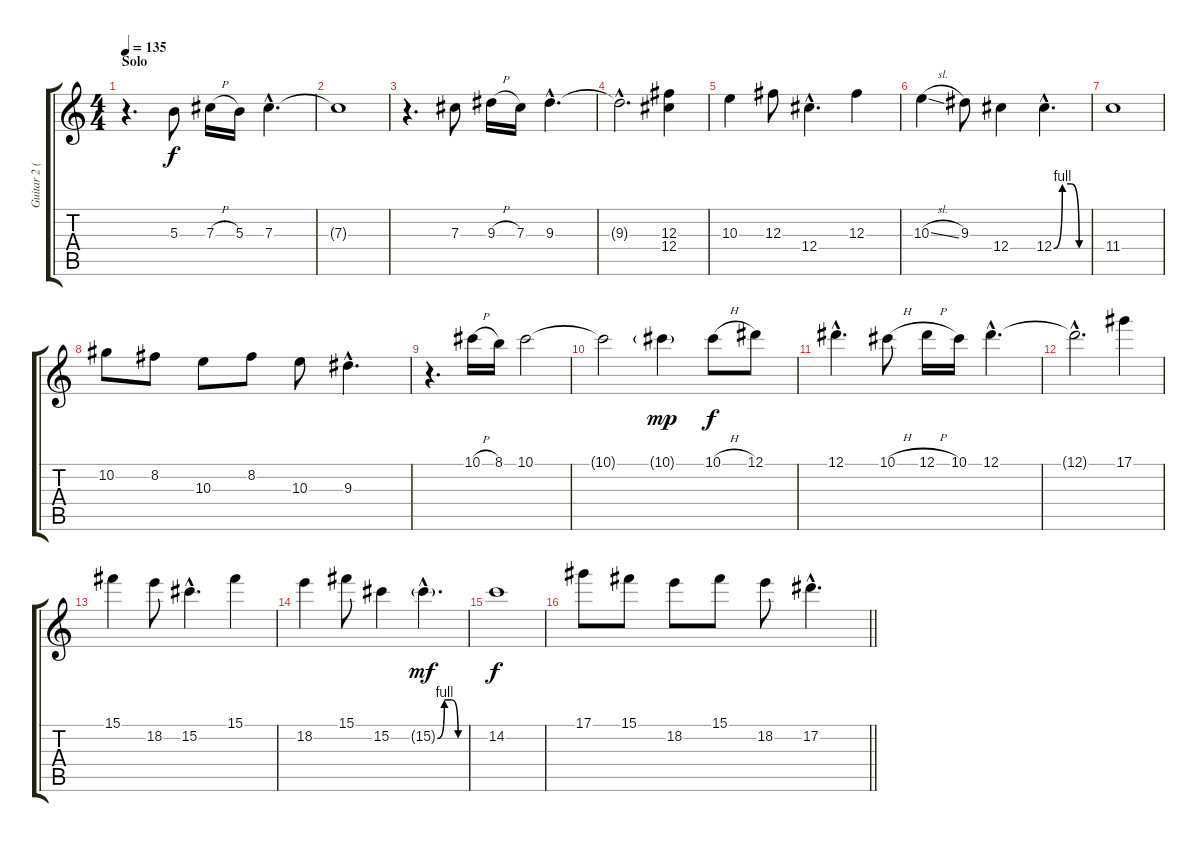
\track ("Guitar 2 (Solo)" "Guitar 2 (") {instrument overdrivenguitar}
\staff {score tabs}
\tuning (Eb4 Bb3 Gb3 Db3 Ab2 Eb2) {hide}
\ts (4 4)
\section ("" "Solo")
\tempo 135
\clef g2
\ks c
r.4{d dy f} 5.3.8 7.3{h}.16 5.3.16 7.3{hac}.4{d} |
7.3{t}.1 |
r.4{d} 7.3.8 9.3{h}.16 7.3.16 9.3{hac}.4{d} |
9.3{hac t}.2{d} (12.3 12.4).4 |
10.3.4 12.3.8 12.4{hac}.4{d} 12.3.4 |
10.3{sl}.4 9.3.8 12.4.4 12.4{be (custom 0 0 15 4 30 4 45 0 60 0) hac}.4{d} |
11.4.1 |
10.2.8 8.2.8 10.3.8 8.2.8 10.3.8 9.3{hac}.4{d} |
r.4{d} 10.1{h}.16 8.1.16 10.1.2 |
10.1{t}.2 10.1{g}.4{dy mp} 10.1{h}.8{dy f} 12.1.8 |
12.1{hac}.4{d} 10.1{h}.8 12.1{h}.16 10.1.16 12.1{hac}.4{d} |
12.1{hac t}.2{d} 17.1.4 |
15.1.4 18.2.8 15.2{hac}.4{d} 15.1.4 |
18.2.4 15.1.8 15.2.4 15.2{be (custom 0 0 15 4 30 4 45 0 60 0) g hac}.4{d dy mf} |
14.2.1{dy f} |
\barLineRight lightlight
17.1.8 15.1.8 18.2.8 15.1.8 18.2.8 17.2{hac}.4{d}
